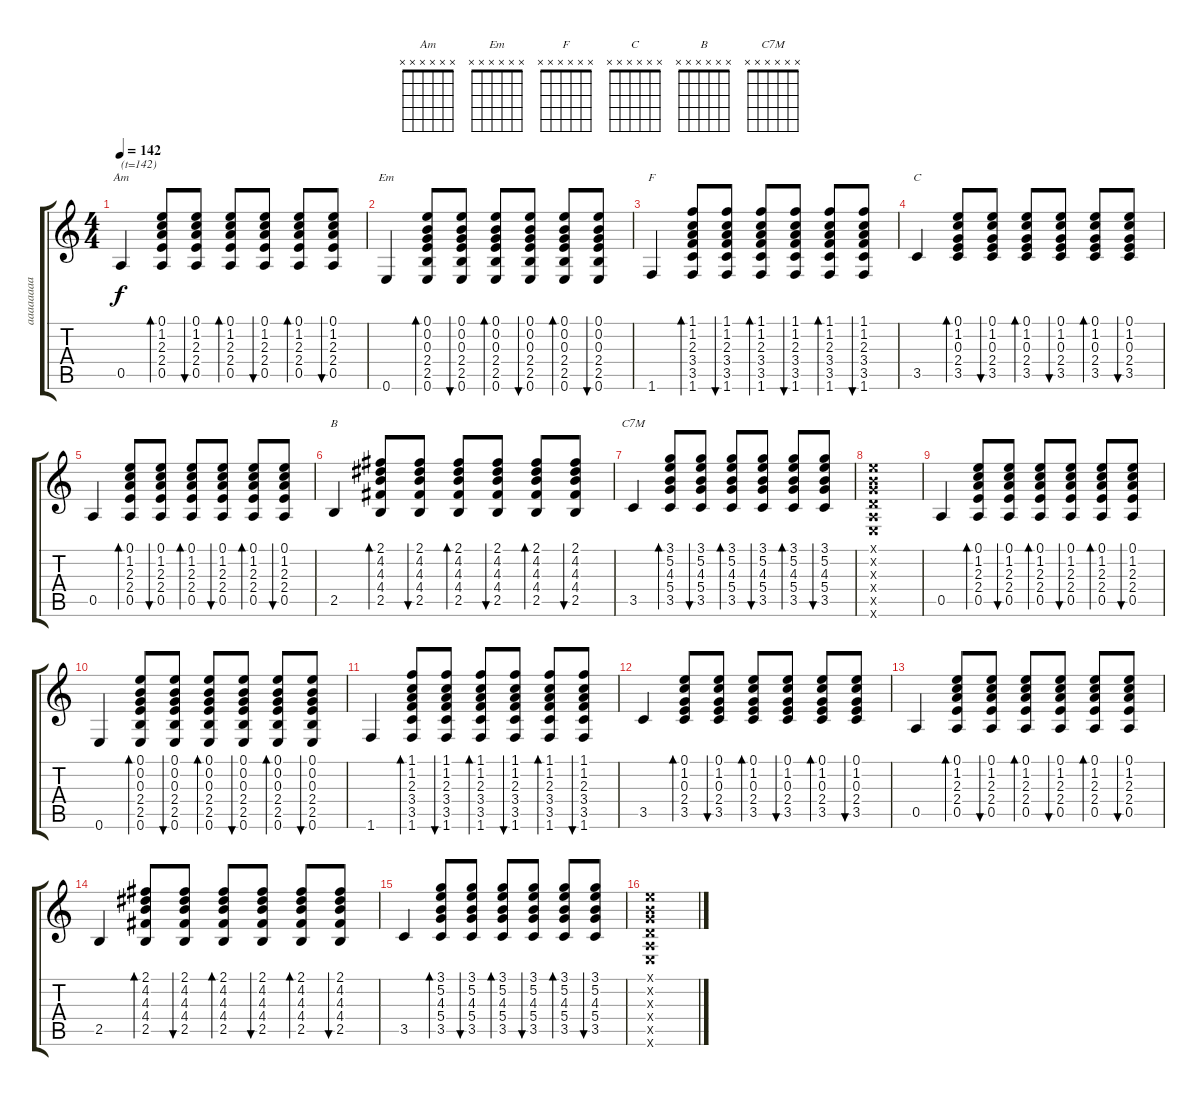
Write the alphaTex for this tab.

\track ("aaaaaaaa" "aaaaaaaa") {instrument electricguitarjazz}
\staff {score tabs}
\tuning (E4 B3 G3 D3 A2 E2) {hide}
\chord ("Am" x x x x x x)
\chord ("Em" x x x x x x)
\chord ("F" x x x x x x)
\chord ("C" x x x x x x)
\chord ("B" x x x x x x)
\chord ("C7M" x x x x x x)
\ts (4 4)
\tempo 142
\clef g2
\ks c
0.5.4{ch "Am" txt "(t=142)" dy f instrument electricguitarjazz} (0.1 1.2 2.3 2.4 0.5).8{bd 120} (0.1 1.2 2.3 2.4 0.5).8{bu 120} (0.1 1.2 2.3 2.4 0.5).8{bd 120} (0.1 1.2 2.3 2.4 0.5).8{bu 120} (0.1 1.2 2.3 2.4 0.5).8{bd 120} (0.1 1.2 2.3 2.4 0.5).8{bu 120} |
0.6.4{ch "Em"} (0.1 0.2 0.3 2.4 2.5 0.6).8{bd 120} (0.1 0.2 0.3 2.4 2.5 0.6).8{bu 120} (0.1 0.2 0.3 2.4 2.5 0.6).8{bd 120} (0.1 0.2 0.3 2.4 2.5 0.6).8{bu 120} (0.1 0.2 0.3 2.4 2.5 0.6).8{bd 120} (0.1 0.2 0.3 2.4 2.5 0.6).8{bu 120} |
1.6.4{ch "F"} (1.1 1.2 2.3 3.4 3.5 1.6).8{bd 120} (1.1 1.2 2.3 3.4 3.5 1.6).8{bu 120} (1.1 1.2 2.3 3.4 3.5 1.6).8{bd 120} (1.1 1.2 2.3 3.4 3.5 1.6).8{bu 120} (1.1 1.2 2.3 3.4 3.5 1.6).8{bd 120} (1.1 1.2 2.3 3.4 3.5 1.6).8{bu 120} |
3.5.4{ch "C"} (0.1 1.2 0.3 2.4 3.5).8{bd 120} (0.1 1.2 0.3 2.4 3.5).8{bu 120} (0.1 1.2 0.3 2.4 3.5).8{bd 120} (0.1 1.2 0.3 2.4 3.5).8{bu 120} (0.1 1.2 0.3 2.4 3.5).8{bd 120} (0.1 1.2 0.3 2.4 3.5).8{bu 120} |
0.5.4 (0.1 1.2 2.3 2.4 0.5).8{bd 120} (0.1 1.2 2.3 2.4 0.5).8{bu 120} (0.1 1.2 2.3 2.4 0.5).8{bd 120} (0.1 1.2 2.3 2.4 0.5).8{bu 120} (0.1 1.2 2.3 2.4 0.5).8{bd 120} (0.1 1.2 2.3 2.4 0.5).8{bu 120} |
2.5.4{ch "B"} (2.1 4.2 4.3 4.4 2.5).8{bd 120} (2.1 4.2 4.3 4.4 2.5).8{bu 120} (2.1 4.2 4.3 4.4 2.5).8{bd 120} (2.1 4.2 4.3 4.4 2.5).8{bu 120} (2.1 4.2 4.3 4.4 2.5).8{bd 120} (2.1 4.2 4.3 4.4 2.5).8{bu 120} |
3.5.4{ch "C7M"} (3.1 5.2 4.3 5.4 3.5).8{bd 120} (3.1 5.2 4.3 5.4 3.5).8{bu 120} (3.1 5.2 4.3 5.4 3.5).8{bd 120} (3.1 5.2 4.3 5.4 3.5).8{bu 120} (3.1 5.2 4.3 5.4 3.5).8{bd 120} (3.1 5.2 4.3 5.4 3.5).8{bu 120} |
(0.1{x} 0.2{x} 0.3{x} 0.4{x} 0.5{x} 0.6{x}).1 |
0.5.4 (0.1 1.2 2.3 2.4 0.5).8{bd 120} (0.1 1.2 2.3 2.4 0.5).8{bu 120} (0.1 1.2 2.3 2.4 0.5).8{bd 120} (0.1 1.2 2.3 2.4 0.5).8{bu 120} (0.1 1.2 2.3 2.4 0.5).8{bd 120} (0.1 1.2 2.3 2.4 0.5).8{bu 120} |
0.6.4 (0.1 0.2 0.3 2.4 2.5 0.6).8{bd 120} (0.1 0.2 0.3 2.4 2.5 0.6).8{bu 120} (0.1 0.2 0.3 2.4 2.5 0.6).8{bd 120} (0.1 0.2 0.3 2.4 2.5 0.6).8{bu 120} (0.1 0.2 0.3 2.4 2.5 0.6).8{bd 120} (0.1 0.2 0.3 2.4 2.5 0.6).8{bu 120} |
1.6.4 (1.1 1.2 2.3 3.4 3.5 1.6).8{bd 120} (1.1 1.2 2.3 3.4 3.5 1.6).8{bu 120} (1.1 1.2 2.3 3.4 3.5 1.6).8{bd 120} (1.1 1.2 2.3 3.4 3.5 1.6).8{bu 120} (1.1 1.2 2.3 3.4 3.5 1.6).8{bd 120} (1.1 1.2 2.3 3.4 3.5 1.6).8{bu 120} |
3.5.4 (0.1 1.2 0.3 2.4 3.5).8{bd 120} (0.1 1.2 0.3 2.4 3.5).8{bu 120} (0.1 1.2 0.3 2.4 3.5).8{bd 120} (0.1 1.2 0.3 2.4 3.5).8{bu 120} (0.1 1.2 0.3 2.4 3.5).8{bd 120} (0.1 1.2 0.3 2.4 3.5).8{bu 120} |
0.5.4 (0.1 1.2 2.3 2.4 0.5).8{bd 120} (0.1 1.2 2.3 2.4 0.5).8{bu 120} (0.1 1.2 2.3 2.4 0.5).8{bd 120} (0.1 1.2 2.3 2.4 0.5).8{bu 120} (0.1 1.2 2.3 2.4 0.5).8{bd 120} (0.1 1.2 2.3 2.4 0.5).8{bu 120} |
2.5.4 (2.1 4.2 4.3 4.4 2.5).8{bd 120} (2.1 4.2 4.3 4.4 2.5).8{bu 120} (2.1 4.2 4.3 4.4 2.5).8{bd 120} (2.1 4.2 4.3 4.4 2.5).8{bu 120} (2.1 4.2 4.3 4.4 2.5).8{bd 120} (2.1 4.2 4.3 4.4 2.5).8{bu 120} |
3.5.4 (3.1 5.2 4.3 5.4 3.5).8{bd 120} (3.1 5.2 4.3 5.4 3.5).8{bu 120} (3.1 5.2 4.3 5.4 3.5).8{bd 120} (3.1 5.2 4.3 5.4 3.5).8{bu 120} (3.1 5.2 4.3 5.4 3.5).8{bd 120} (3.1 5.2 4.3 5.4 3.5).8{bu 120} |
(0.1{x} 0.2{x} 0.3{x} 0.4{x} 0.5{x} 0.6{x}).1
